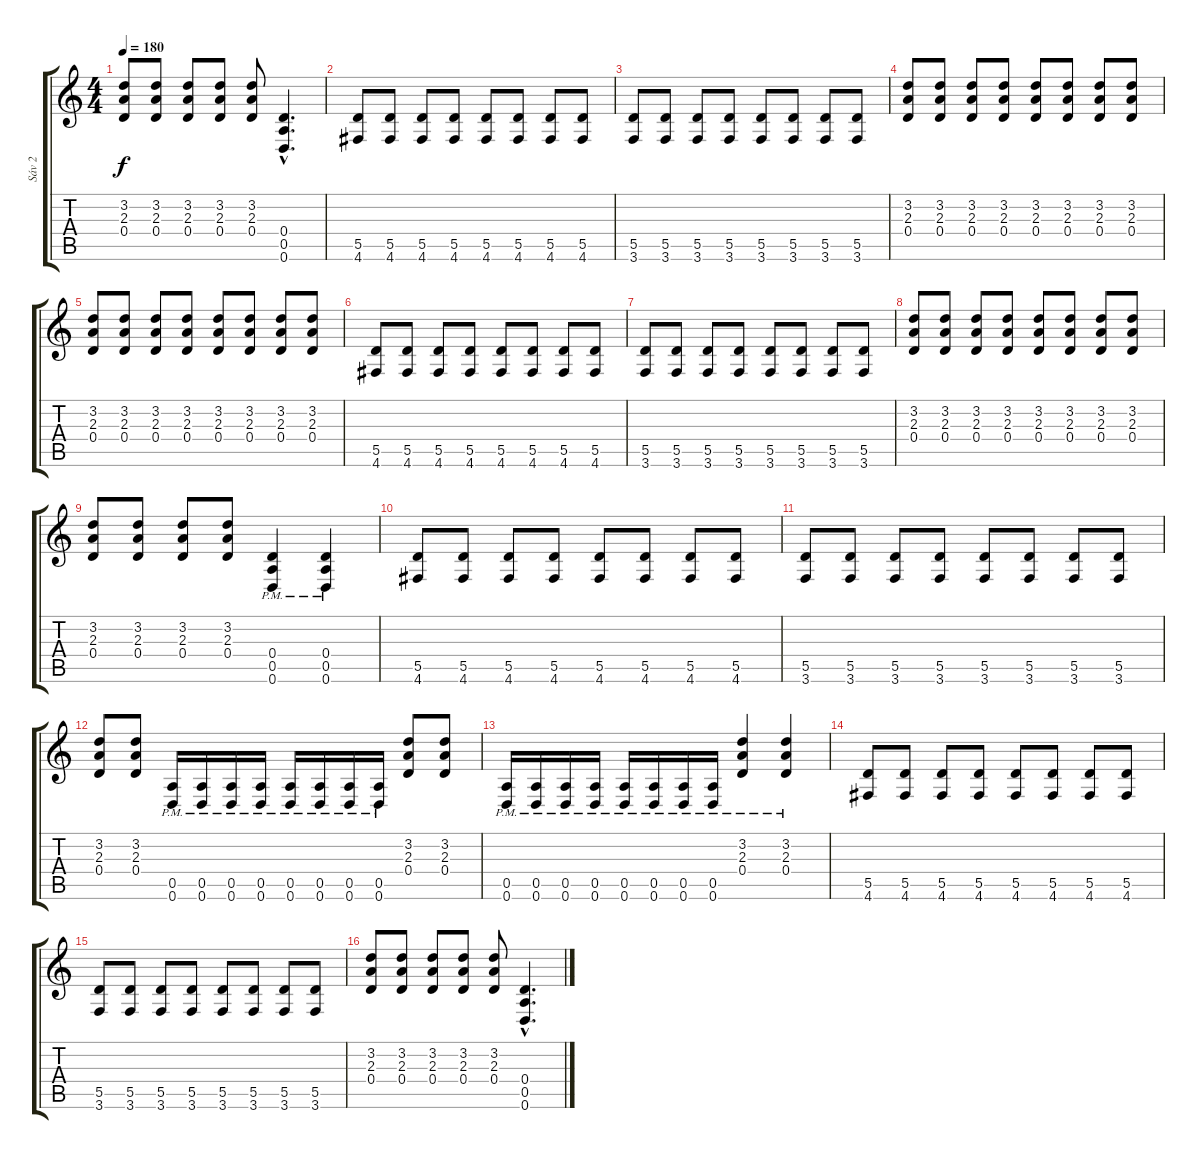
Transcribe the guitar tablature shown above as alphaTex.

\track ("Sáv 2" "Sáv 2") {instrument overdrivenguitar}
\staff {score tabs}
\tuning (E4 B3 G3 D3 A2 D2) {hide}
\ts (4 4)
\tempo 180
\clef g2
\ks c
(3.2 2.3 0.4).8{dy f} (3.2 2.3 0.4).8 (3.2 2.3 0.4).8 (3.2 2.3 0.4).8 (3.2 2.3 0.4).8 (0.4{hac} 0.5{hac} 0.6{hac}).4{d} |
(5.5 4.6).8 (5.5 4.6).8 (5.5 4.6).8 (5.5 4.6).8 (5.5 4.6).8 (5.5 4.6).8 (5.5 4.6).8 (5.5 4.6).8 |
(5.5 3.6).8 (5.5 3.6).8 (5.5 3.6).8 (5.5 3.6).8 (5.5 3.6).8 (5.5 3.6).8 (5.5 3.6).8 (5.5 3.6).8 |
(3.2 2.3 0.4).8 (3.2 2.3 0.4).8 (3.2 2.3 0.4).8 (3.2 2.3 0.4).8 (3.2 2.3 0.4).8 (3.2 2.3 0.4).8 (3.2 2.3 0.4).8 (3.2 2.3 0.4).8 |
(3.2 2.3 0.4).8 (3.2 2.3 0.4).8 (3.2 2.3 0.4).8 (3.2 2.3 0.4).8 (3.2 2.3 0.4).8 (3.2 2.3 0.4).8 (3.2 2.3 0.4).8 (3.2 2.3 0.4).8 |
(5.5 4.6).8 (5.5 4.6).8 (5.5 4.6).8 (5.5 4.6).8 (5.5 4.6).8 (5.5 4.6).8 (5.5 4.6).8 (5.5 4.6).8 |
(5.5 3.6).8 (5.5 3.6).8 (5.5 3.6).8 (5.5 3.6).8 (5.5 3.6).8 (5.5 3.6).8 (5.5 3.6).8 (5.5 3.6).8 |
(3.2 2.3 0.4).8 (3.2 2.3 0.4).8 (3.2 2.3 0.4).8 (3.2 2.3 0.4).8 (3.2 2.3 0.4).8 (3.2 2.3 0.4).8 (3.2 2.3 0.4).8 (3.2 2.3 0.4).8 |
(3.2 2.3 0.4).8 (3.2 2.3 0.4).8 (3.2 2.3 0.4).8 (3.2 2.3 0.4).8 (0.4{pm} 0.5{pm} 0.6{pm}).4 (0.4{pm} 0.5{pm} 0.6{pm}).4 |
(5.5 4.6).8 (5.5 4.6).8 (5.5 4.6).8 (5.5 4.6).8 (5.5 4.6).8 (5.5 4.6).8 (5.5 4.6).8 (5.5 4.6).8 |
(5.5 3.6).8 (5.5 3.6).8 (5.5 3.6).8 (5.5 3.6).8 (5.5 3.6).8 (5.5 3.6).8 (5.5 3.6).8 (5.5 3.6).8 |
(3.2 2.3 0.4).8 (3.2 2.3 0.4).8 (0.5{pm} 0.6{pm}).16 (0.5{pm} 0.6{pm}).16 (0.5{pm} 0.6{pm}).16 (0.5{pm} 0.6{pm}).16 (0.5{pm} 0.6{pm}).16 (0.5{pm} 0.6{pm}).16 (0.5{pm} 0.6{pm}).16 (0.5{pm} 0.6{pm}).16 (3.2 2.3 0.4).8 (3.2 2.3 0.4).8 |
(0.5{pm} 0.6{pm}).16 (0.5{pm} 0.6{pm}).16 (0.5{pm} 0.6{pm}).16 (0.5{pm} 0.6{pm}).16 (0.5{pm} 0.6{pm}).16 (0.5{pm} 0.6{pm}).16 (0.5{pm} 0.6{pm}).16 (0.5{pm} 0.6{pm}).16 (3.2{pm} 2.3{pm} 0.4{pm}).4 (3.2{pm} 2.3{pm} 0.4{pm}).4 |
(5.5 4.6).8 (5.5 4.6).8 (5.5 4.6).8 (5.5 4.6).8 (5.5 4.6).8 (5.5 4.6).8 (5.5 4.6).8 (5.5 4.6).8 |
(5.5 3.6).8 (5.5 3.6).8 (5.5 3.6).8 (5.5 3.6).8 (5.5 3.6).8 (5.5 3.6).8 (5.5 3.6).8 (5.5 3.6).8 |
(3.2 2.3 0.4).8 (3.2 2.3 0.4).8 (3.2 2.3 0.4).8 (3.2 2.3 0.4).8 (3.2 2.3 0.4).8 (0.4{hac} 0.5{hac} 0.6{hac}).4{d}
